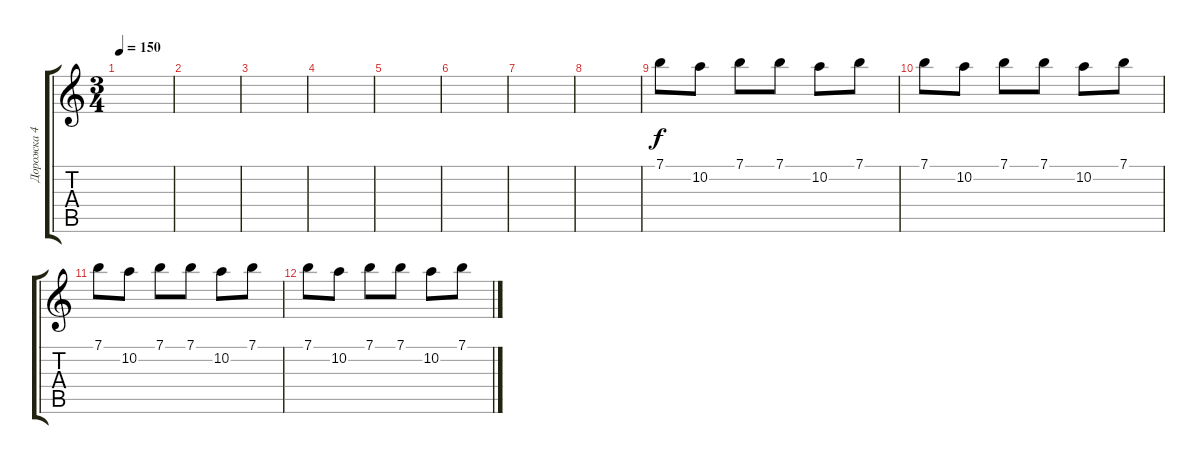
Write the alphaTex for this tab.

\track ("Дорожка 4" "Дорожка 4") {instrument acousticguitarsteel}
\staff {score tabs}
\tuning (E4 B3 G3 D3 A2 E2) {hide}
\ts (3 4)
\tempo 150
\clef g2
\ks c
|
|
|
|
|
|
|
|
7.1.8 10.2.8 7.1.8 7.1.8 10.2.8 7.1.8 |
7.1.8 10.2.8 7.1.8 7.1.8 10.2.8 7.1.8 |
7.1.8 10.2.8 7.1.8 7.1.8 10.2.8 7.1.8 |
7.1.8 10.2.8 7.1.8 7.1.8 10.2.8 7.1.8
